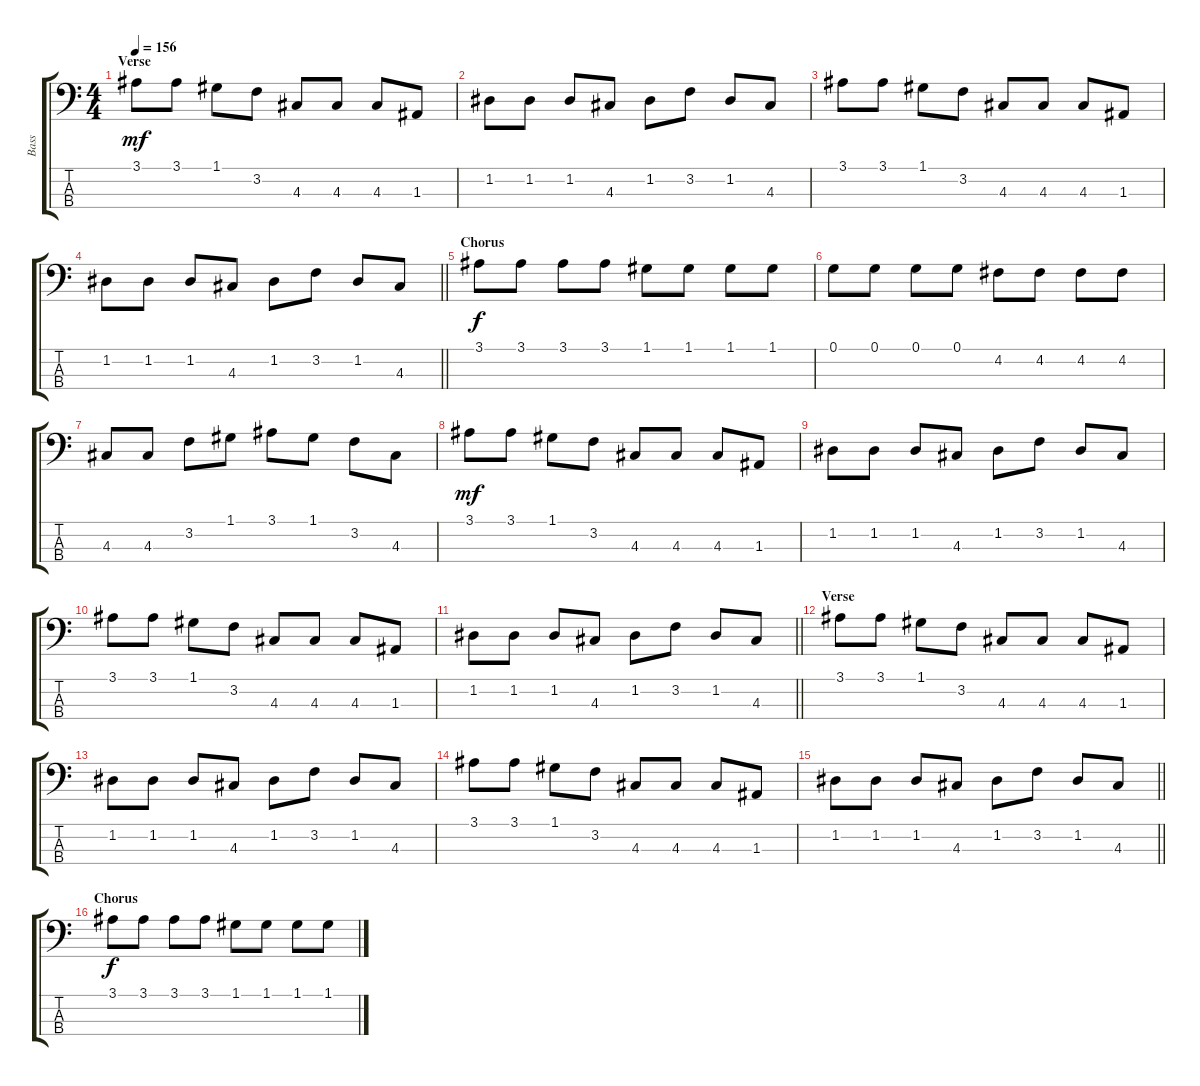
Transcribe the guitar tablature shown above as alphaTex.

\track ("Bass" "Bass") {instrument electricbassfinger}
\staff {score tabs}
\tuning (G2 D2 A1 E1) {hide}
\ts (4 4)
\section ("" "Verse")
\tempo 156
\clef f4
\ks c
3.1.8{dy mf} 3.1.8 1.1.8 3.2.8 4.3.8 4.3.8 4.3.8 1.3.8 |
1.2.8 1.2.8 1.2.8 4.3.8 1.2.8 3.2.8 1.2.8 4.3.8 |
3.1.8 3.1.8 1.1.8 3.2.8 4.3.8 4.3.8 4.3.8 1.3.8 |
\barLineRight lightlight
1.2.8 1.2.8 1.2.8 4.3.8 1.2.8 3.2.8 1.2.8 4.3.8 |
\section ("" "Chorus")
3.1.8{dy f} 3.1.8 3.1.8 3.1.8 1.1.8 1.1.8 1.1.8 1.1.8 |
0.1.8 0.1.8 0.1.8 0.1.8 4.2.8 4.2.8 4.2.8 4.2.8 |
4.3.8 4.3.8 3.2.8 1.1.8 3.1.8 1.1.8 3.2.8 4.3.8 |
3.1.8{dy mf} 3.1.8 1.1.8 3.2.8 4.3.8 4.3.8 4.3.8 1.3.8 |
1.2.8 1.2.8 1.2.8 4.3.8 1.2.8 3.2.8 1.2.8 4.3.8 |
3.1.8 3.1.8 1.1.8 3.2.8 4.3.8 4.3.8 4.3.8 1.3.8 |
\barLineRight lightlight
1.2.8 1.2.8 1.2.8 4.3.8 1.2.8 3.2.8 1.2.8 4.3.8 |
\section ("" "Verse")
3.1.8 3.1.8 1.1.8 3.2.8 4.3.8 4.3.8 4.3.8 1.3.8 |
1.2.8 1.2.8 1.2.8 4.3.8 1.2.8 3.2.8 1.2.8 4.3.8 |
3.1.8 3.1.8 1.1.8 3.2.8 4.3.8 4.3.8 4.3.8 1.3.8 |
\barLineRight lightlight
1.2.8 1.2.8 1.2.8 4.3.8 1.2.8 3.2.8 1.2.8 4.3.8 |
\section ("" "Chorus")
3.1.8{dy f} 3.1.8 3.1.8 3.1.8 1.1.8 1.1.8 1.1.8 1.1.8
